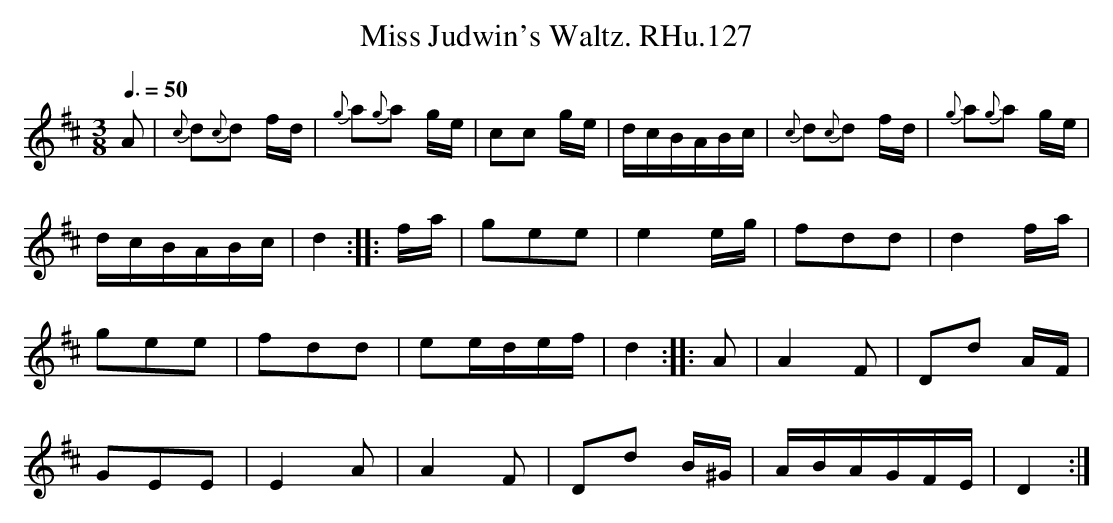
X:1
T:Miss Judwin's Waltz. RHu.127
M:3/8
L:1/8
Q:3/8=50
K:D
A|{c}d{c}d f/d/|{g}a{g}a g/e/|cc g/e/|d/c/B/A/B/c/|{c}d{c}d f/d/|{g}a{g}a g/e/|
d/c/B/A/B/c/|d2:||:f/a/|gee|e2e/g/|fdd|d2f/a/|
gee|fdd|ee/d/e/f/|d2:||:A|A2F|Dd A/F/|
GEE|E2A|A2F|Dd B/^G/|A/B/A/G/F/E/|D2:|
